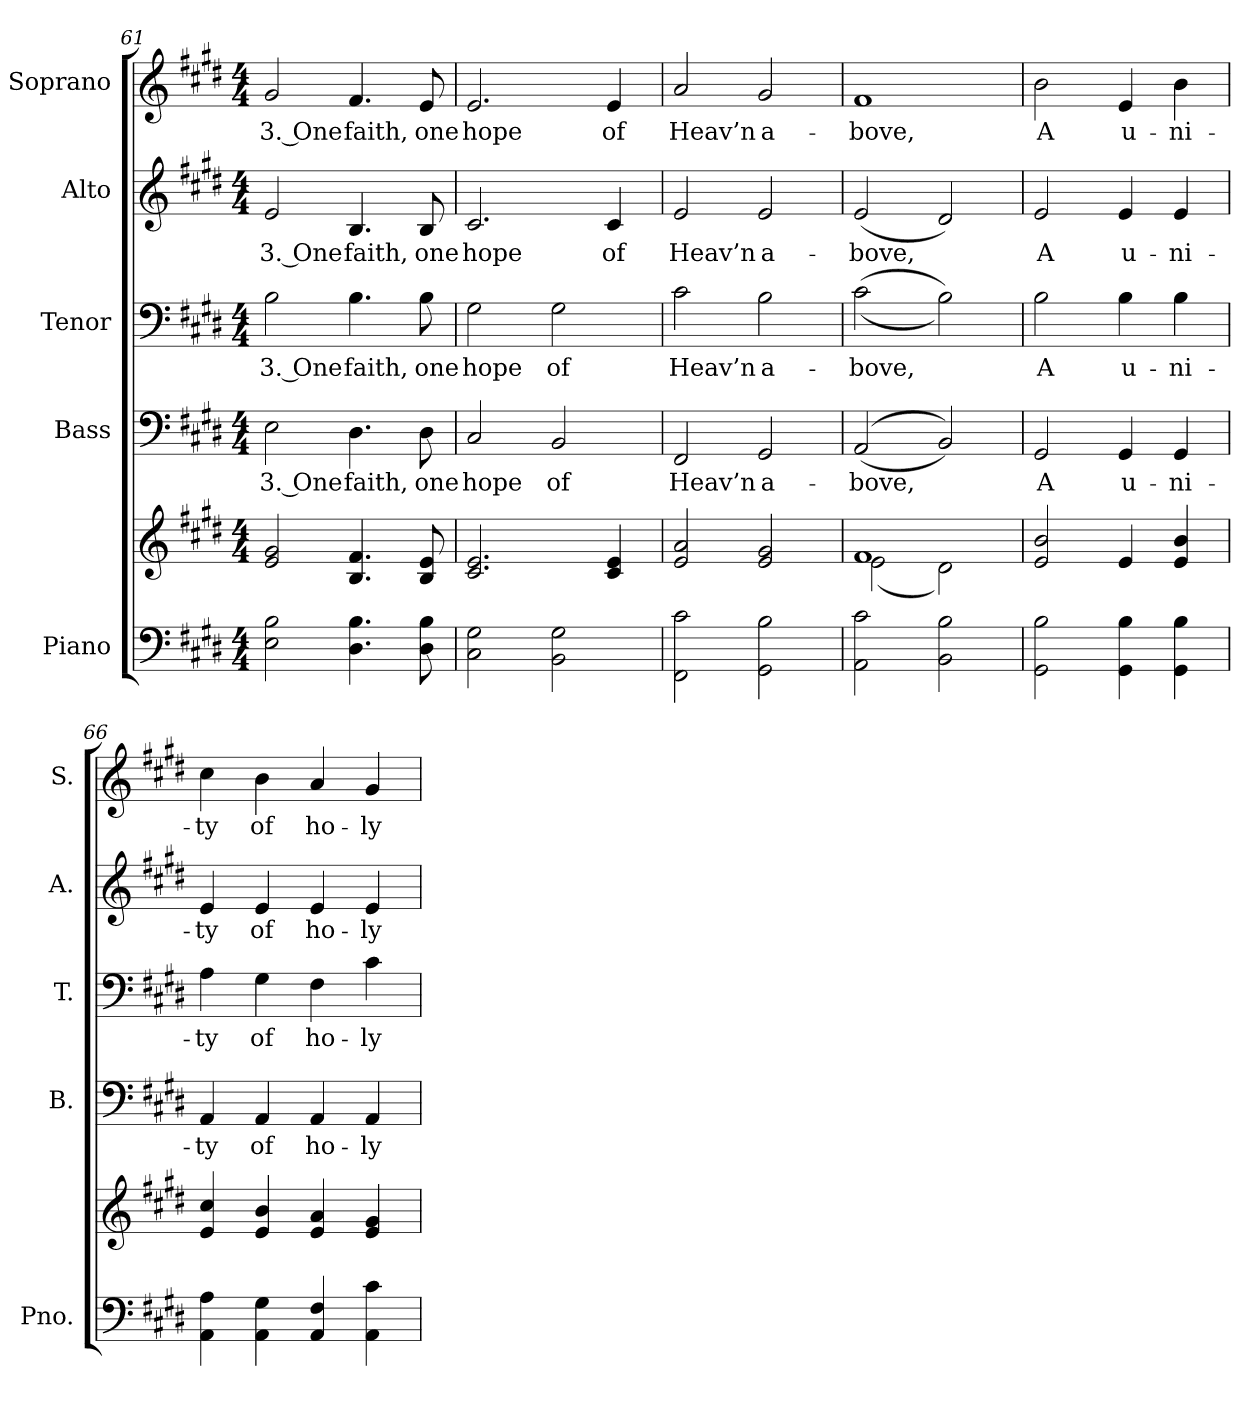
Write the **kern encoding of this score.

**kern	**kern	**kern	**text	**kern	**text	**kern	**text	**kern	**text
*part5	*part5	*part4	*part4	*part3	*part3	*part2	*part2	*part1	*part1
*staff6	*staff5	*staff4	*staff4	*staff3	*staff3	*staff2	*staff2	*staff1	*staff1
*I"Piano	*	*I"Bass	*	*I"Tenor	*	*I"Alto	*	*I"Soprano	*
*I'Pno.	*	*I'B.	*	*I'T.	*	*I'A.	*	*I'S.	*
*clefF4	*clefG2	*clefF4	*	*clefF4	*	*clefG2	*	*clefG2	*
*k[f#c#g#d#]	*k[f#c#g#d#]	*k[f#c#g#d#]	*	*k[f#c#g#d#]	*	*k[f#c#g#d#]	*	*k[f#c#g#d#]	*
*E:	*E:	*E:	*	*E:	*	*E:	*	*E:	*
*M4/4	*M4/4	*M4/4	*	*M4/4	*	*M4/4	*	*M4/4	*
=61	=61	=61	=61	=61	=61	=61	=61	=61	=61
!	!	!	!LO:LY:b:color=#000000	!	!	!	!	!	!
!	!	!	!	!	!LO:LY:b:color=#000000	!	!	!	!
!	!	!	!	!	!	!	!LO:LY:b:color=#000000	!	!
!	!	!	!	!	!	!	!	!	!LO:LY:b:color=#000000
2Ei\ 2Bi	2ei/ 2g#i	2Ei\	3. One	2Bi\	3. One	2ei/	3. One	2g#i/	3. One
!	!	!	!LO:LY:b:color=#000000	!	!	!	!	!	!
!	!	!	!	!	!LO:LY:b:color=#000000	!	!	!	!
!	!	!	!	!	!	!	!LO:LY:b:color=#000000	!	!
!	!	!	!	!	!	!	!	!	!LO:LY:b:color=#000000
4.D#i\ 4.Bi	4.Bi/ 4.f#i	4.D#i\	faith,	4.Bi\	faith,	4.Bi/	faith,	4.f#i/	faith,
!	!	!	!LO:LY:b:color=#000000	!	!	!	!	!	!
!	!	!	!	!	!LO:LY:b:color=#000000	!	!	!	!
!	!	!	!	!	!	!	!LO:LY:b:color=#000000	!	!
!	!	!	!	!	!	!	!	!	!LO:LY:b:color=#000000
8D#i\ 8Bi	8Bi/ 8ei	8D#i\	one	8Bi\	one	8Bi/	one	8ei/	one
=62	=62	=62	=62	=62	=62	=62	=62	=62	=62
!	!	!	!LO:LY:b:color=#000000	!	!	!	!	!	!
!	!	!	!	!	!LO:LY:b:color=#000000	!	!	!	!
!	!	!	!	!	!	!	!LO:LY:b:color=#000000	!	!
!	!	!	!	!	!	!	!	!	!LO:LY:b:color=#000000
2C#i\ 2G#i	2.c#i/ 2.ei	2C#i/	hope	2G#i\	hope	2.c#i/	hope	2.ei/	hope
!	!	!	!LO:LY:b:color=#000000	!	!	!	!	!	!
!	!	!	!	!	!LO:LY:b:color=#000000	!	!	!	!
2BBi\ 2G#i	.	2BBi/	of	2G#i\	of	.	.	.	.
!	!	!	!	!	!	!	!LO:LY:b:color=#000000	!	!
!	!	!	!	!	!	!	!	!	!LO:LY:b:color=#000000
.	4c#i/ 4ei	.	.	.	.	4c#i/	of	4ei/	of
!!LO:PB:g=z
=63	=63	=63	=63	=63	=63	=63	=63	=63	=63
!	!	!	!LO:LY:b:color=#000000	!	!	!	!	!	!
!	!	!	!	!	!LO:LY:b:color=#000000	!	!	!	!
!	!	!	!	!	!	!	!LO:LY:b:color=#000000	!	!
!	!	!	!	!	!	!	!	!	!LO:LY:b:color=#000000
2FF#i\ 2c#i	2ei/ 2ai	2FF#i/	Heav’n	2c#i\	Heav’n	2ei/	Heav’n	2ai/	Heav’n
!	!	!	!LO:LY:b:color=#000000	!	!	!	!	!	!
!	!	!	!	!	!LO:LY:b:color=#000000	!	!	!	!
!	!	!	!	!	!	!	!LO:LY:b:color=#000000	!	!
!	!	!	!	!	!	!	!	!	!LO:LY:b:color=#000000
2GG#i\ 2Bi	2ei/ 2g#i	2GG#i/	a-	2Bi\	a-	2ei/	a-	2g#i/	a-
=64	=64	=64	=64	=64	=64	=64	=64	=64	=64
*	*^	*	*	*	*	*	*	*	*
!	!	!	!	!LO:LY:b:color=#000000	!	!	!	!	!	!
!	!	!	!	!	!	!LO:LY:b:color=#000000	!	!	!	!
!	!	!	!	!	!	!	!	!LO:LY:b:color=#000000	!	!
!	!	!	!	!	!	!	!	!	!	!LO:LY:b:color=#000000
2AAi\ 2c#i	1f#i	(2ei\	((2AAi/	-bove,	((2c#i\	-bove,	(2ei/	-bove,	1f#i	-bove,
2BBi\ 2Bi	.	2d#i\)	2BBi/))	.	2Bi\))	.	2d#i/)	.	.	.
*	*v	*v	*	*	*	*	*	*	*	*
=65	=65	=65	=65	=65	=65	=65	=65	=65	=65
*	*^	*	*	*	*	*	*	*	*
!	!	!	!	!LO:LY:b:color=#000000	!	!	!	!	!	!
*	*v	*v	*	*	*	*	*	*	*	*
*	*^	*	*	*	*	*	*	*	*
!	!	!	!	!	!	!LO:LY:b:color=#000000	!	!	!	!
*	*v	*v	*	*	*	*	*	*	*	*
*	*^	*	*	*	*	*	*	*	*
!	!	!	!	!	!	!	!	!LO:LY:b:color=#000000	!	!
*	*v	*v	*	*	*	*	*	*	*	*
*	*^	*	*	*	*	*	*	*	*
!	!	!	!	!	!	!	!	!	!	!LO:LY:b:color=#000000
*	*v	*v	*	*	*	*	*	*	*	*
2GG#i\ 2Bi	2ei/ 2bi	2GG#i/	A	2Bi\	A	2ei/	A	2bi\	A
!	!	!	!LO:LY:b:color=#000000	!	!	!	!	!	!
!	!	!	!	!	!LO:LY:b:color=#000000	!	!	!	!
!	!	!	!	!	!	!	!LO:LY:b:color=#000000	!	!
!	!	!	!	!	!	!	!	!	!LO:LY:b:color=#000000
4GG#i\ 4Bi	4ei/	4GG#i/	u-	4Bi\	u-	4ei/	u-	4ei/	u-
!	!	!	!LO:LY:b:color=#000000	!	!	!	!	!	!
!	!	!	!	!	!LO:LY:b:color=#000000	!	!	!	!
!	!	!	!	!	!	!	!LO:LY:b:color=#000000	!	!
!	!	!	!	!	!	!	!	!	!LO:LY:b:color=#000000
4GG#i\ 4Bi	4ei/ 4bi	4GG#i/	-ni-	4Bi\	-ni-	4ei/	-ni-	4bi\	-ni-
!!LO:PB:g=z
=66	=66	=66	=66	=66	=66	=66	=66	=66	=66
!	!	!	!LO:LY:b:color=#000000	!	!	!	!	!	!
!	!	!	!	!	!LO:LY:b:color=#000000	!	!	!	!
!	!	!	!	!	!	!	!LO:LY:b:color=#000000	!	!
!	!	!	!	!	!	!	!	!	!LO:LY:b:color=#000000
4AAi\ 4Ai	4ei/ 4cc#i	4AAi/	-ty	4Ai\	-ty	4ei/	-ty	4cc#i\	-ty
!	!	!	!LO:LY:b:color=#000000	!	!	!	!	!	!
!	!	!	!	!	!LO:LY:b:color=#000000	!	!	!	!
!	!	!	!	!	!	!	!LO:LY:b:color=#000000	!	!
!	!	!	!	!	!	!	!	!	!LO:LY:b:color=#000000
4AAi\ 4G#i	4ei/ 4bi	4AAi/	of	4G#i\	of	4ei/	of	4bi\	of
!	!	!	!LO:LY:b:color=#000000	!	!	!	!	!	!
!	!	!	!	!	!LO:LY:b:color=#000000	!	!	!	!
!	!	!	!	!	!	!	!LO:LY:b:color=#000000	!	!
!	!	!	!	!	!	!	!	!	!LO:LY:b:color=#000000
4AAi/ 4F#i	4ei/ 4ai	4AAi/	ho-	4F#i\	ho-	4ei/	ho-	4ai/	ho-
!	!	!	!LO:LY:b:color=#000000	!	!	!	!	!	!
!	!	!	!	!	!LO:LY:b:color=#000000	!	!	!	!
!	!	!	!	!	!	!	!LO:LY:b:color=#000000	!	!
!	!	!	!	!	!	!	!	!	!LO:LY:b:color=#000000
4AAi\ 4c#i	4ei/ 4g#i	4AAi/	-ly	4c#i\	-ly	4ei/	-ly	4g#i/	-ly
=	=	=	=	=	=	=	=	=	=
*-	*-	*-	*-	*-	*-	*-	*-	*-	*-
